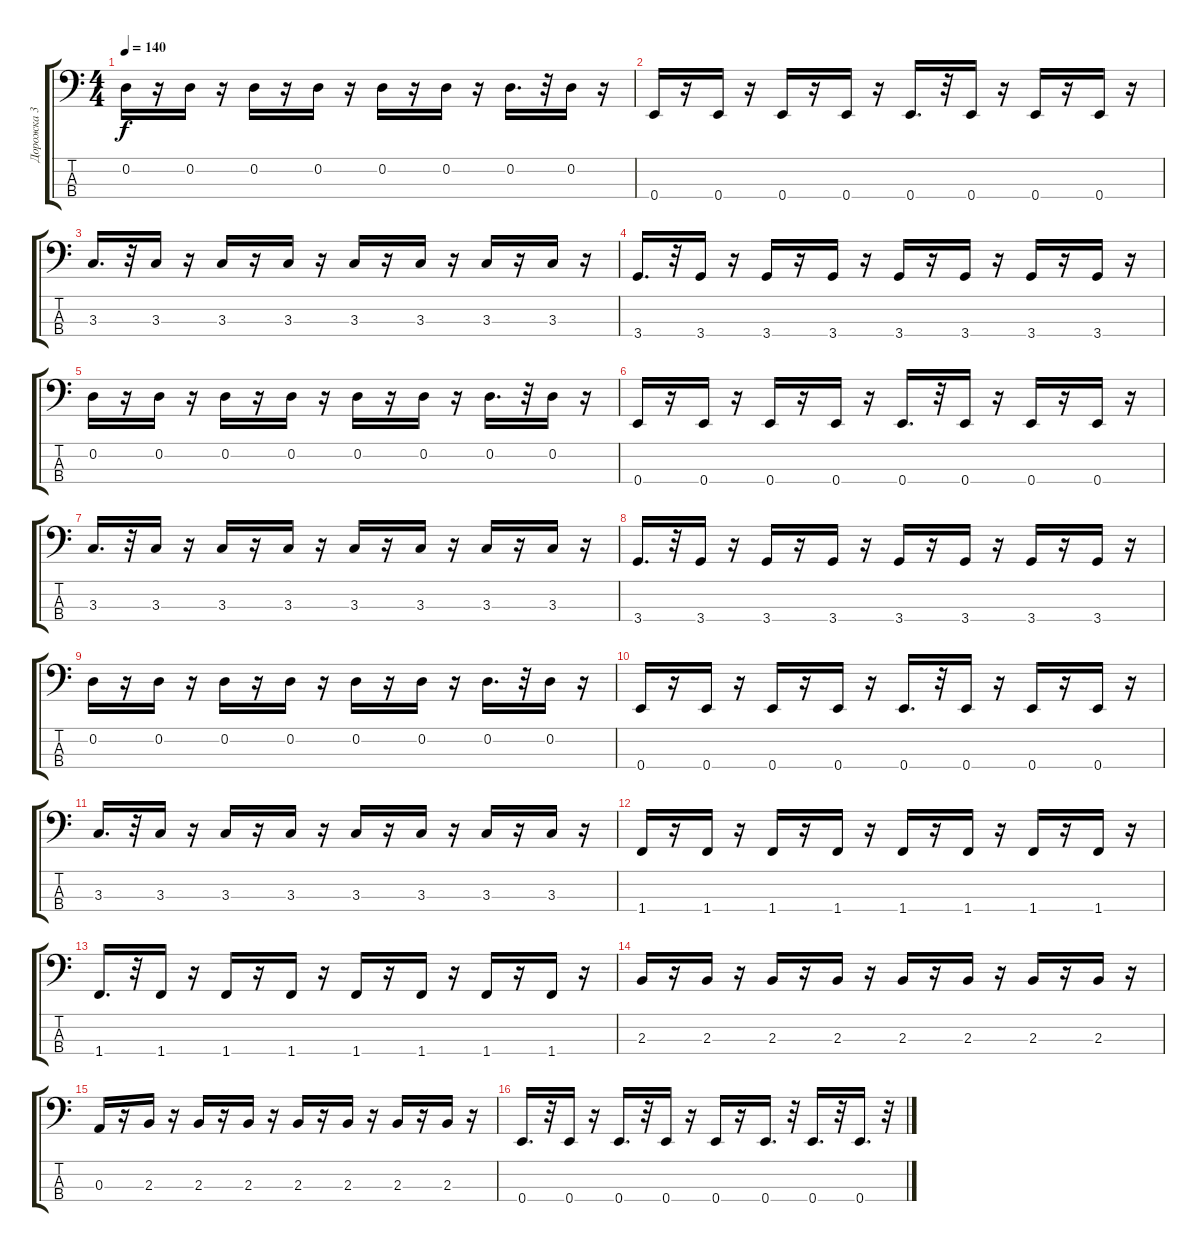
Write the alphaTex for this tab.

\track ("Дорожка 3" "Дорожка 3") {instrument electricbassfinger}
\staff {score tabs}
\tuning (G2 D2 A1 E1) {hide}
\ts (4 4)
\tempo 140
\clef f4
\ks c
0.2.16{dy f} r.16 0.2.16 r.16 0.2.16 r.16 0.2.16 r.16 0.2.16 r.16 0.2.16 r.16 0.2.16{d} r.32 0.2.16 r.16 |
0.4.16 r.16 0.4.16 r.16 0.4.16 r.16 0.4.16 r.16 0.4.16{d} r.32 0.4.16 r.16 0.4.16 r.16 0.4.16 r.16 |
3.3.16{d} r.32 3.3.16 r.16 3.3.16 r.16 3.3.16 r.16 3.3.16 r.16 3.3.16 r.16 3.3.16 r.16 3.3.16 r.16 |
3.4.16{d} r.32 3.4.16 r.16 3.4.16 r.16 3.4.16 r.16 3.4.16 r.16 3.4.16 r.16 3.4.16 r.16 3.4.16 r.16 |
0.2.16 r.16 0.2.16 r.16 0.2.16 r.16 0.2.16 r.16 0.2.16 r.16 0.2.16 r.16 0.2.16{d} r.32 0.2.16 r.16 |
0.4.16 r.16 0.4.16 r.16 0.4.16 r.16 0.4.16 r.16 0.4.16{d} r.32 0.4.16 r.16 0.4.16 r.16 0.4.16 r.16 |
3.3.16{d} r.32 3.3.16 r.16 3.3.16 r.16 3.3.16 r.16 3.3.16 r.16 3.3.16 r.16 3.3.16 r.16 3.3.16 r.16 |
3.4.16{d} r.32 3.4.16 r.16 3.4.16 r.16 3.4.16 r.16 3.4.16 r.16 3.4.16 r.16 3.4.16 r.16 3.4.16 r.16 |
0.2.16 r.16 0.2.16 r.16 0.2.16 r.16 0.2.16 r.16 0.2.16 r.16 0.2.16 r.16 0.2.16{d} r.32 0.2.16 r.16 |
0.4.16 r.16 0.4.16 r.16 0.4.16 r.16 0.4.16 r.16 0.4.16{d} r.32 0.4.16 r.16 0.4.16 r.16 0.4.16 r.16 |
3.3.16{d} r.32 3.3.16 r.16 3.3.16 r.16 3.3.16 r.16 3.3.16 r.16 3.3.16 r.16 3.3.16 r.16 3.3.16 r.16 |
1.4.16 r.16 1.4.16 r.16 1.4.16 r.16 1.4.16 r.16 1.4.16 r.16 1.4.16 r.16 1.4.16 r.16 1.4.16 r.16 |
1.4.16{d} r.32 1.4.16 r.16 1.4.16 r.16 1.4.16 r.16 1.4.16 r.16 1.4.16 r.16 1.4.16 r.16 1.4.16 r.16 |
2.3.16 r.16 2.3.16 r.16 2.3.16 r.16 2.3.16 r.16 2.3.16 r.16 2.3.16 r.16 2.3.16 r.16 2.3.16 r.16 |
0.3.16 r.16 2.3.16 r.16 2.3.16 r.16 2.3.16 r.16 2.3.16 r.16 2.3.16 r.16 2.3.16 r.16 2.3.16 r.16 |
0.4.16{d} r.32 0.4.16 r.16 0.4.16{d} r.32 0.4.16 r.16 0.4.16 r.16 0.4.16{d} r.32 0.4.16{d} r.32 0.4.16{d} r.32
